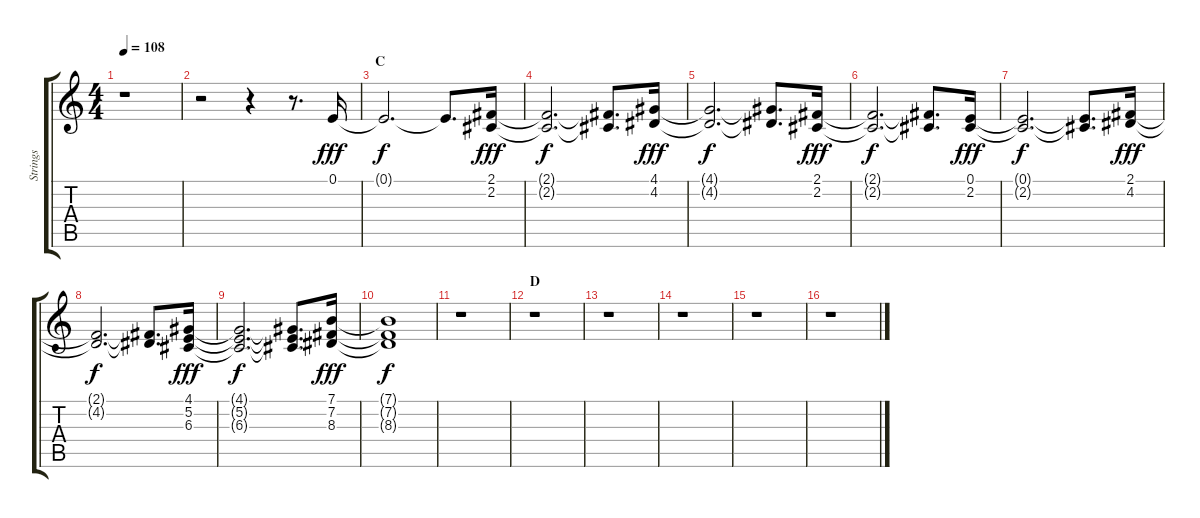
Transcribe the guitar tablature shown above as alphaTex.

\track ("Strings" "Strings") {instrument stringensemble1}
\staff {score tabs}
\tuning (E4 B3 G3 D3 A2 E2) {hide}
\ts (4 4)
\tempo 108
\clef g2
\ks c
r.1{dy fff} |
r.2 r.4 r.8{d} 0.1.16 |
\section ("" "C")
0.1{t}.2{d dy f} 0.1{t}.8{d} (2.1 2.2).16{dy fff} |
(2.1{t} 2.2{t}).2{d dy f} (2.1{t} 2.2{t}).8{d} (4.1 4.2).16{dy fff} |
(4.1{t} 4.2{t}).2{d dy f} (4.1{t} 4.2{t}).8{d} (2.1 2.2).16{dy fff} |
(2.1{t} 2.2{t}).2{d dy f} (2.1{t} 2.2{t}).8{d} (0.1 2.2).16{dy fff} |
(0.1{t} 2.2{t}).2{d dy f} (0.1{t} 2.2{t}).8{d} (2.1 4.2).16{dy fff} |
(2.1{t} 4.2{t}).2{d dy f} (2.1{t} 4.2{t}).8{d} (4.1 5.2 6.3).16{dy fff} |
(4.1{t} 5.2{t} 6.3{t}).2{d dy f} (4.1{t} 5.2{t} 6.3{t}).8{d} (7.1 7.2 8.3).16{dy fff} |
(7.1{t} 7.2{t} 8.3{t}).1{dy f} |
r.1 |
\section ("" "D")
r.1 |
r.1 |
r.1 |
r.1 |
r.1
